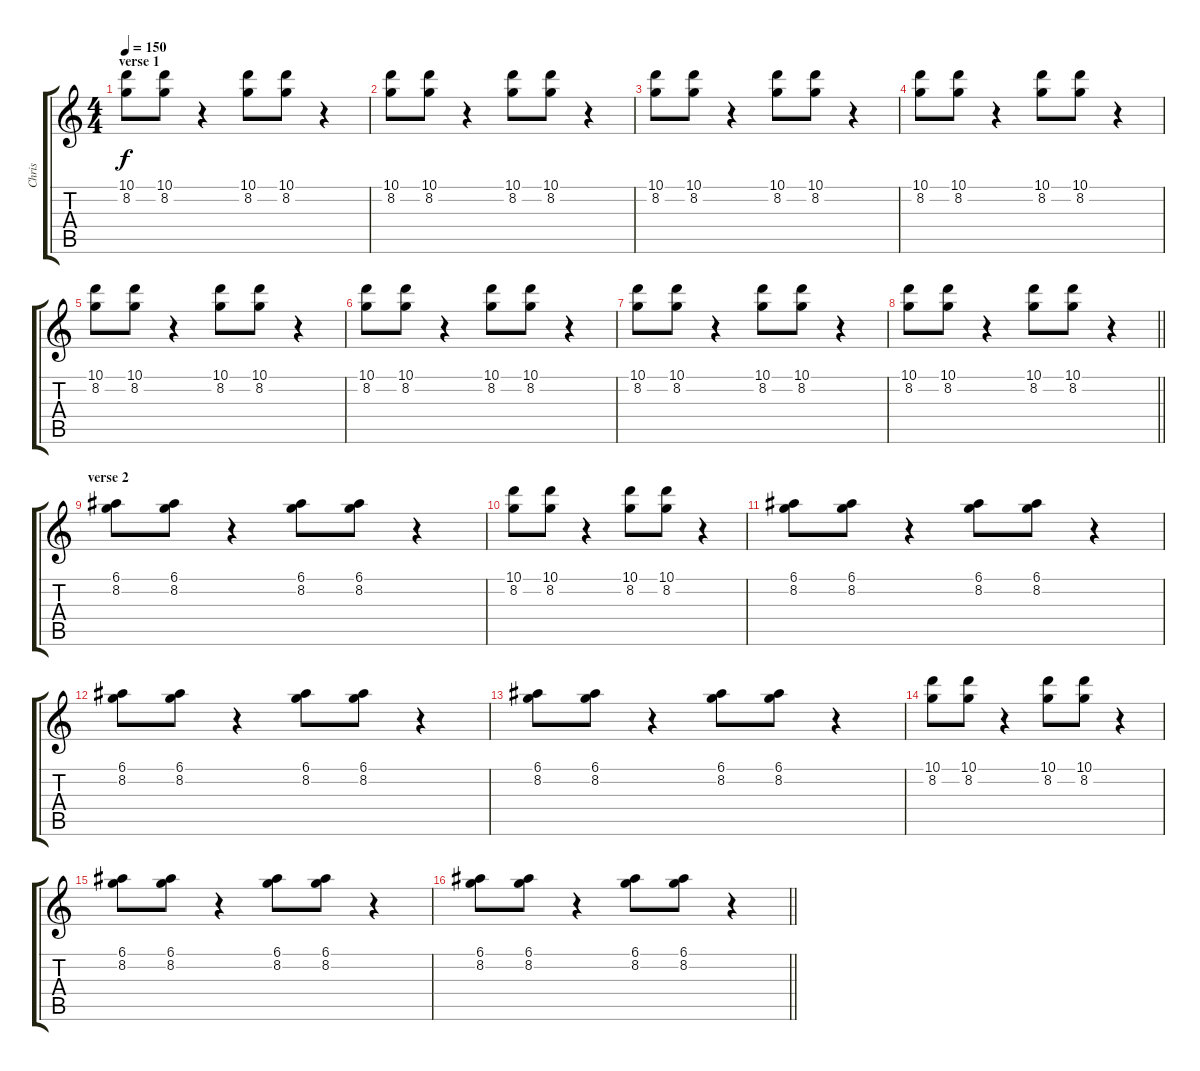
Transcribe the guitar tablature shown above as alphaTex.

\track ("Chris" "Chris") {instrument overdrivenguitar}
\staff {score tabs}
\tuning (E4 B3 G3 D3 A2 E2) {hide}
\ts (4 4)
\section ("" "verse 1")
\tempo 150
\clef g2
\ks c
(10.1 8.2).8{dy f} (10.1 8.2).8 r.4 (10.1 8.2).8 (10.1 8.2).8 r.4 |
(10.1 8.2).8 (10.1 8.2).8 r.4 (10.1 8.2).8 (10.1 8.2).8 r.4 |
(10.1 8.2).8 (10.1 8.2).8 r.4 (10.1 8.2).8 (10.1 8.2).8 r.4 |
(10.1 8.2).8 (10.1 8.2).8 r.4 (10.1 8.2).8 (10.1 8.2).8 r.4 |
(10.1 8.2).8 (10.1 8.2).8 r.4 (10.1 8.2).8 (10.1 8.2).8 r.4 |
(10.1 8.2).8 (10.1 8.2).8 r.4 (10.1 8.2).8 (10.1 8.2).8 r.4 |
(10.1 8.2).8 (10.1 8.2).8 r.4 (10.1 8.2).8 (10.1 8.2).8 r.4 |
\barLineRight lightlight
(10.1 8.2).8 (10.1 8.2).8 r.4 (10.1 8.2).8 (10.1 8.2).8 r.4 |
\section ("" "verse 2")
(6.1 8.2).8 (6.1 8.2).8 r.4 (6.1 8.2).8 (6.1 8.2).8 r.4 |
(10.1 8.2).8 (10.1 8.2).8 r.4 (10.1 8.2).8 (10.1 8.2).8 r.4 |
(6.1 8.2).8 (6.1 8.2).8 r.4 (6.1 8.2).8 (6.1 8.2).8 r.4 |
(6.1 8.2).8 (6.1 8.2).8 r.4 (6.1 8.2).8 (6.1 8.2).8 r.4 |
(6.1 8.2).8 (6.1 8.2).8 r.4 (6.1 8.2).8 (6.1 8.2).8 r.4 |
(10.1 8.2).8 (10.1 8.2).8 r.4 (10.1 8.2).8 (10.1 8.2).8 r.4 |
(6.1 8.2).8 (6.1 8.2).8 r.4 (6.1 8.2).8 (6.1 8.2).8 r.4 |
\barLineRight lightlight
(6.1 8.2).8 (6.1 8.2).8 r.4 (6.1 8.2).8 (6.1 8.2).8 r.4
